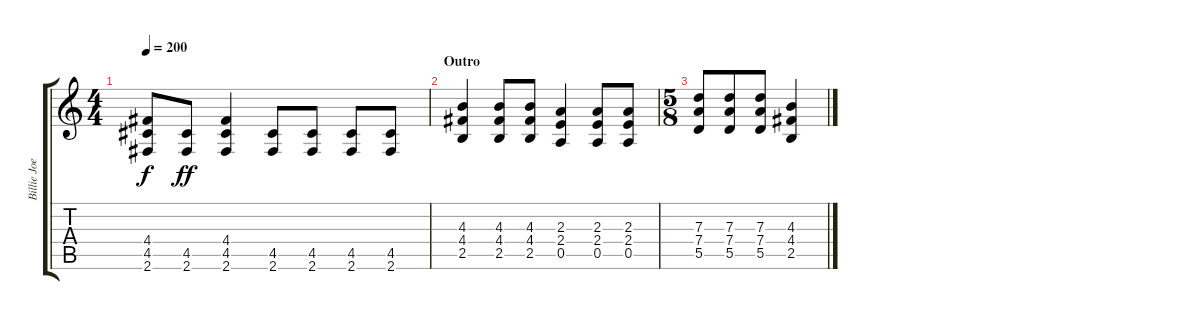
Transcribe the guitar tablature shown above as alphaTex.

\track ("Billie Joe Armstrong (Guitar 2)" "Billie Joe") {instrument overdrivenguitar}
\staff {score tabs}
\tuning (E4 B3 G3 D3 A2 E2) {hide}
\ts (4 4)
\tempo 200
\clef g2
\ks c
(4.4{t} 4.5{t} 2.6{t}).8{dy f} (4.5 2.6).8{dy ff} (4.4 4.5 2.6).4 (4.5 2.6).8 (4.5 2.6).8 (4.5 2.6).8 (4.5 2.6).8 |
\section ("" "Outro")
(4.3 4.4 2.5).4 (4.3 4.4 2.5).8 (4.3 4.4 2.5).8 (2.3 2.4 0.5).4 (2.3 2.4 0.5).8 (2.3 2.4 0.5).8 |
\ts (5 8)
(7.3 7.4 5.5).8 (7.3 7.4 5.5).8 (7.3 7.4 5.5).8 (4.3 4.4 2.5).4
